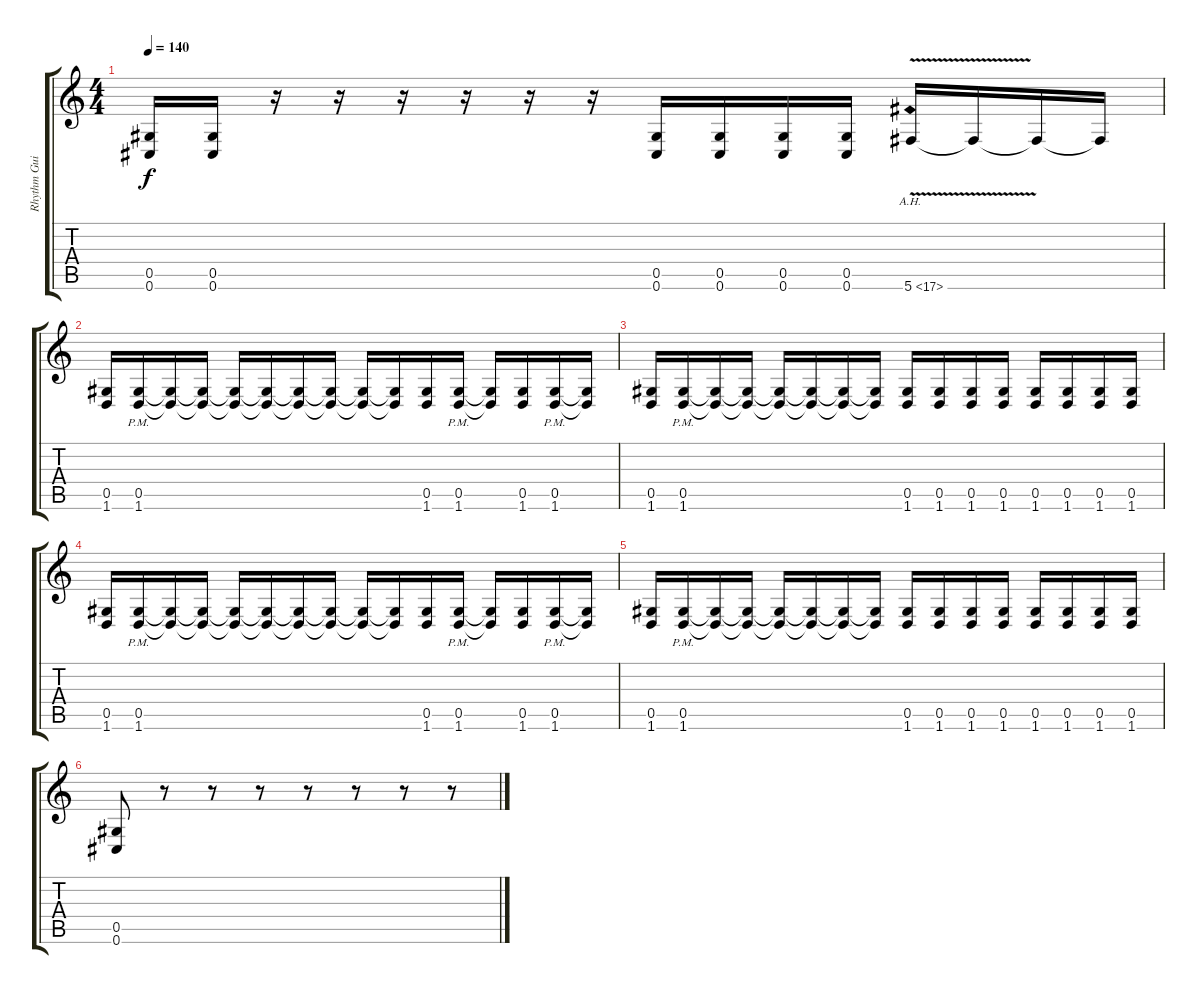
\track ("Rhythm Guitar" "Rhythm Gui") {instrument distortionguitar}
\staff {score tabs}
\tuning (Eb4 Bb3 Gb3 Db3 Ab2 Db2) {hide}
\ts (4 4)
\tempo 140
\clef g2
\ks c
(0.5 0.6).16{dy f} (0.5 0.6).16 r.16 r.16 r.16 r.16 r.16 r.16 (0.5 0.6).16 (0.5 0.6).16 (0.5 0.6).16 (0.5 0.6).16 5.6{ah 12 v}.16 5.6{t}.16 5.6{t}.16 5.6{t}.16 |
(0.5 1.6).16 (0.5{pm} 1.6{pm}).16 (0.5{t} 1.6{t}).16 (0.5{t} 1.6{t}).16 (0.5{t} 1.6{t}).16 (0.5{t} 1.6{t}).16 (0.5{t} 1.6{t}).16 (0.5{t} 1.6{t}).16 (0.5{t} 1.6{t}).16 (0.5{t} 1.6{t}).16 (0.5 1.6).16 (0.5{pm} 1.6{pm}).16 (0.5{t} 1.6{t}).16 (0.5 1.6).16 (0.5{pm} 1.6{pm}).16 (0.5{t} 1.6{t}).16 |
(0.5 1.6).16 (0.5{pm} 1.6{pm}).16 (0.5{t} 1.6{t}).16 (0.5{t} 1.6{t}).16 (0.5{t} 1.6{t}).16 (0.5{t} 1.6{t}).16 (0.5{t} 1.6{t}).16 (0.5{t} 1.6{t}).16 (0.5 1.6).16 (0.5 1.6).16 (0.5 1.6).16 (0.5 1.6).16 (0.5 1.6).16 (0.5 1.6).16 (0.5 1.6).16 (0.5 1.6).16 |
(0.5 1.6).16 (0.5{pm} 1.6{pm}).16 (0.5{t} 1.6{t}).16 (0.5{t} 1.6{t}).16 (0.5{t} 1.6{t}).16 (0.5{t} 1.6{t}).16 (0.5{t} 1.6{t}).16 (0.5{t} 1.6{t}).16 (0.5{t} 1.6{t}).16 (0.5{t} 1.6{t}).16 (0.5 1.6).16 (0.5{pm} 1.6{pm}).16 (0.5{t} 1.6{t}).16 (0.5 1.6).16 (0.5{pm} 1.6{pm}).16 (0.5{t} 1.6{t}).16 |
(0.5 1.6).16 (0.5{pm} 1.6{pm}).16 (0.5{t} 1.6{t}).16 (0.5{t} 1.6{t}).16 (0.5{t} 1.6{t}).16 (0.5{t} 1.6{t}).16 (0.5{t} 1.6{t}).16 (0.5{t} 1.6{t}).16 (0.5 1.6).16 (0.5 1.6).16 (0.5 1.6).16 (0.5 1.6).16 (0.5 1.6).16 (0.5 1.6).16 (0.5 1.6).16 (0.5 1.6).16 |
(0.5 0.6).8 r.8 r.8 r.8 r.8 r.8 r.8 r.8
